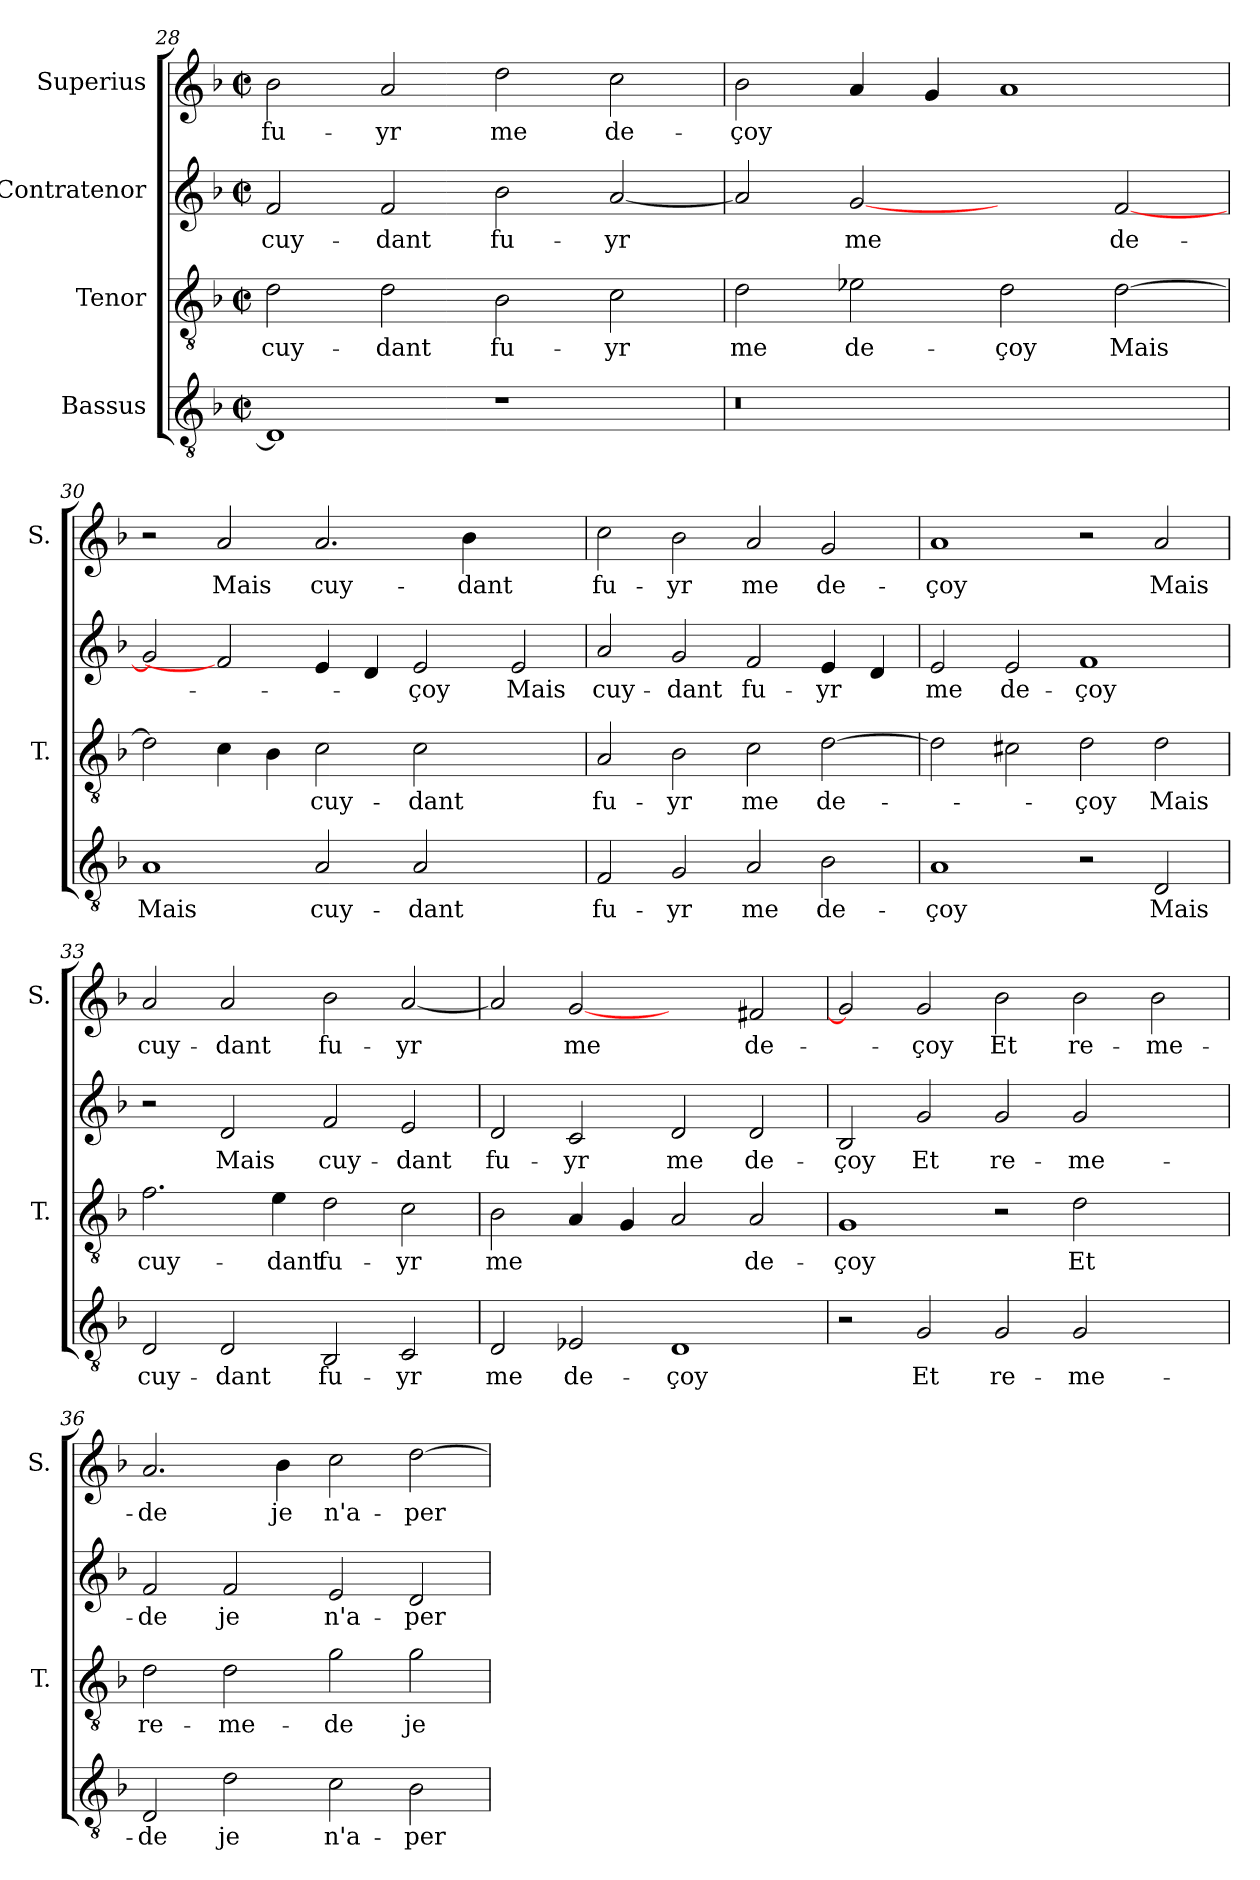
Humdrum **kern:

**kern	**text	**kern	**text	**kern	**text	**kern	**text
*part4	*part4	*part3	*part3	*part2	*part2	*part1	*part1
*staff4	*staff4	*staff3	*staff3	*staff2	*staff2	*staff1	*staff1
*I"Bassus	*	*I"Tenor	*	*I"Contratenor	*	*I"Superius	*
*	*	*I'T.	*	*	*	*I'S.	*
*clefGv2	*	*clefGv2	*	*clefG2	*	*clefG2	*
*k[b-]	*	*k[b-]	*	*k[b-]	*	*k[b-]	*
*F:	*	*F:	*	*F:	*	*F:	*
*M2/2	*	*M2/2	*	*M2/2	*	*M2/2	*
*met(c|)	*	*met(c|)	*	*met(c|)	*	*met(c|)	*
=28	=28	=28	=28	=28	=28	=28	=28
1D/]	.	2d\	cuy-	2f/	cuy-	2b-\	fu-
.	.	2d\	-dant	2f/	-dant	2a/	-yr
1r	.	2B-\	fu-	2b-\	fu-	2dd\	me
.	.	2c\	-yr	[2a/	-yr	2cc\	de-
=29	=29	=29	=29	=29	=29	=29	=29
!LO:N:vis=0	!	!	!	!	!	!	!
1r	.	2d\	me	2a/]	.	2b-\	-çoy
.	.	2e-X\	de-	[2g/	me	4a/	.
.	.	.	.	.	.	4g/	.
1ryy	.	2d\	-çoy	2ryy	.	1a/	.
.	.	[2d\	Mais	[2f/	de-	.	.
=30	=30	=30	=30	=30	=30	=30	=30
1A/	Mais	2d\]	.	2g/]	.	2r	.
.	.	4c\	.	2f/]	.	2a/	Mais
.	.	4B-\	.	.	.	.	.
2A/	cuy-	2c\	cuy-	4e/	.	2.a/	cuy-
.	.	.	.	4d/	.	.	.
2A/	-dant	2c\	-dant	2e/	-çoy	.	.
.	.	.	.	.	.	4b-\	-dant
2ryy	.	2ryy	.	2e/	Mais	2ryy	.
!!LO:PB:g=z
=31	=31	=31	=31	=31	=31	=31	=31
2F/	fu-	2A/	fu-	2a/	cuy-	2cc\	fu-
2G/	-yr	2B-\	-yr	2g/	-dant	2b-\	-yr
2A/	me	2c\	me	2f/	fu-	2a/	me
2B-\	de-	[2d\	de-	4e/	-yr	2g/	de-
.	.	.	.	4d/	.	.	.
=32	=32	=32	=32	=32	=32	=32	=32
1A/	-çoy	2d\]	.	2e/	me	1a/	-çoy
.	.	2c#X\	.	2e/	de-	.	.
2r	.	2d\	-çoy	1f/	-çoy	2r	.
2D/	Mais	2d\	Mais	.	.	2a/	Mais
=33	=33	=33	=33	=33	=33	=33	=33
2D/	cuy-	2.f\	cuy-	2r	.	2a/	cuy-
2D/	-dant	.	.	2d/	Mais	2a/	-dant
.	.	4e\	-dant	.	.	.	.
2BB-/	fu-	2d\	fu-	2f/	cuy-	2b-\	fu-
2C/	-yr	2c\	-yr	2e/	-dant	[2a/	-yr
=34	=34	=34	=34	=34	=34	=34	=34
2D/	me	2B-\	me	2d/	fu-	2a/]	.
2E-X/	de-	4A/	.	2c/	-yr	[2g/	me
.	.	4G/	.	.	.	.	.
1D/	-çoy	2A/	.	2d/	me	2ryy	.
.	.	2A/	de-	2d/	de-	2f#X/	de-
=35	=35	=35	=35	=35	=35	=35	=35
2r	.	1G/	-çoy	2B-/	-çoy	2g/]	.
2G/	Et	.	.	2g/	Et	2g/	-çoy
2G/	re-	2r	.	2g/	re-	2b-\	Et
2G/	-me-	2d\	Et	2g/	-me-	2b-\	re-
2ryy	.	2ryy	.	2ryy	.	2b-\	-me-
!!LO:LB:g=z
=36	=36	=36	=36	=36	=36	=36	=36
2D/	-de	2d\	re-	2f/	-de	2.a/	-de
2d\	je	2d\	-me-	2f/	je	.	.
.	.	.	.	.	.	4b-\	je
2c\	n'a-	2g\	-de	2e/	n'a-	2cc\	n'a-
2B-\	-per-	2g\	je	2d/	-per-	[2dd\	-per-
=	=	=	=	=	=	=	=
*-	*-	*-	*-	*-	*-	*-	*-
